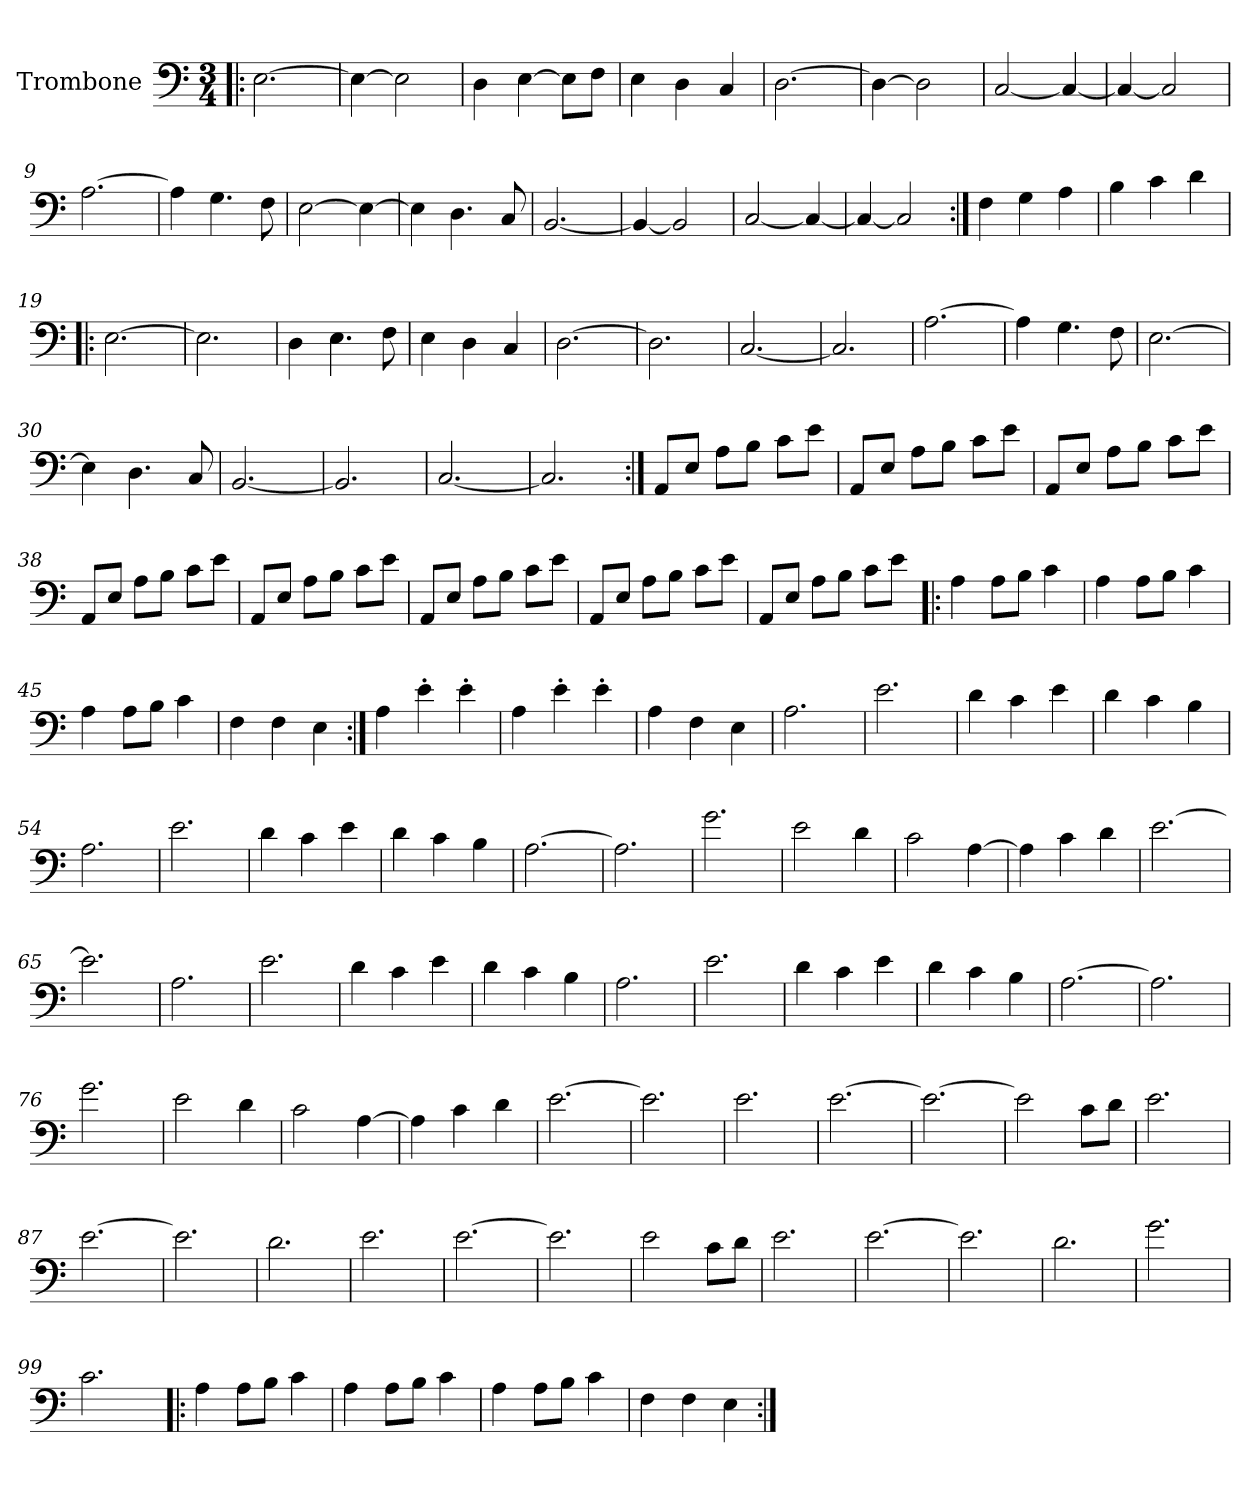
**kern
*part1
*staff1
*I"Trombone
*I'Tbn.
*clefF4
*k[]
*M3/4
*MM160
=1!|:
[2.E\
=2
4E\_
2E\]
=3
4D\
[4E\
8E\L]
8F\J
=4
4E\
4D\
4C/
=5
[2.D\
=6
4D\_
2D\]
=7
[2C/
4C/_
=8
4C/_
2C/]
=9
[2.A\
=10
4A\]
4.G\
8F\
=11
[2E\
4E\_
=12
4E\]
4.D\
8C/
!!LO:LB:g=z
=13
[2.BB/
=14
4BB/_
2BB/]
=15
[2C/
4C/_
=16
4C/_
2C/]
=17:|!
4F\
4G\
4A\
=18
4B\
4c\
4d\
=19!|:
[2.E\
=20
2.E\]
=21
4D\
4.E\
8F\
=22
4E\
4D\
4C/
=23
[2.D\
=24
2.D\]
=25
[2.C/
!!LO:LB:g=z
=26
2.C/]
=27
[2.A\
=28
4A\]
4.G\
8F\
=29
[2.E\
=30
4E\]
4.D\
8C/
=31
[2.BB/
=32
2.BB/]
=33
[2.C/
=34
2.C/]
=35:|!
8AA/L
8E/J
8A\L
8B\J
8c\L
8e\J
=36
8AA/L
8E/J
8A\L
8B\J
8c\L
8e\J
!!LO:LB:g=z
=37
8AA/L
8E/J
8A\L
8B\J
8c\L
8e\J
=38
8AA/L
8E/J
8A\L
8B\J
8c\L
8e\J
=39
8AA/L
8E/J
8A\L
8B\J
8c\L
8e\J
=40
8AA/L
8E/J
8A\L
8B\J
8c\L
8e\J
=41
8AA/L
8E/J
8A\L
8B\J
8c\L
8e\J
=42
8AA/L
8E/J
8A\L
8B\J
8c\L
8e\J
!!LO:LB:g=z
=43!|:
4A\
8A\L
8B\J
4c\
=44
4A\
8A\L
8B\J
4c\
=45
4A\
8A\L
8B\J
4c\
=46
4F\
4F\
4E\
=47:|!
*MM170
4A\
4e'\
4e'\
=48
4A\
4e'\
4e'\
=49
4A\
4F\
4E\
=50
2.A\
=51
2.e\
=52
4d\
4c\
4e\
!!LO:LB:g=z
=53
4d\
4c\
4B\
=54
2.A\
=55
2.e\
=56
4d\
4c\
4e\
=57
4d\
4c\
4B\
=58
[2.A\
=59
2.A\]
=60
2.g\
=61
2e\
4d\
=62
2c\
[4A\
=63
4A\]
4c\
4d\
=64
[2.e\
=65
2.e\]
!!LO:LB:g=z
=66
2.A\
=67
2.e\
=68
4d\
4c\
4e\
=69
4d\
4c\
4B\
=70
2.A\
=71
2.e\
=72
4d\
4c\
4e\
=73
4d\
4c\
4B\
=74
[2.A\
=75
2.A\]
=76
2.g\
=77
2e\
4d\
=78
2c\
[4A\
!!LO:LB:g=z
=79
4A\]
4c\
4d\
=80
[2.e\
=81
2.e\]
=82
2.e\
=83
[2.e\
=84
2.e\_
=85
2e\]
8c\L
8d\J
=86
2.e\
=87
[2.e\
=88
2.e\]
=89
2.d\
=90
2.e\
=91
[2.e\
=92
2.e\]
!!LO:LB:g=z
=93
2e\
8c\L
8d\J
=94
2.e\
=95
[2.e\
=96
2.e\]
=97
2.d\
=98
2.g\
=99
2.c\
=100!|:
4A\
8A\L
8B\J
4c\
=101
4A\
8A\L
8B\J
4c\
=102
4A\
8A\L
8B\J
4c\
=103
4F\
4F\
4E\
=:|!
*-
